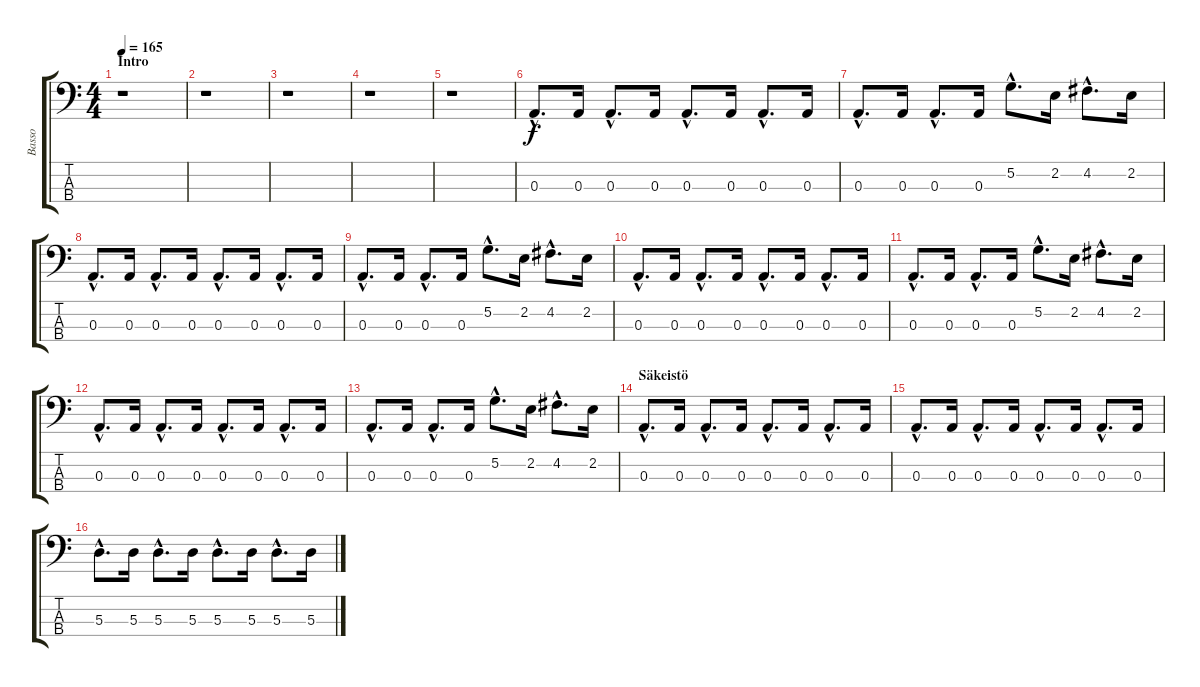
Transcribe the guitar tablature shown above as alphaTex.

\track ("Basso" "Basso") {instrument electricbassfinger}
\staff {score tabs}
\tuning (G2 D2 A1 E1) {hide}
\ts (4 4)
\section ("" "Intro")
\tempo 165
\clef f4
\ks c
r.1{dy f instrument electricbassfinger} |
r.1 |
r.1 |
r.1 |
r.1 |
0.3{hac}.8{d} 0.3.16 0.3{hac}.8{d} 0.3.16 0.3{hac}.8{d} 0.3.16 0.3{hac}.8{d} 0.3.16 |
0.3{hac}.8{d} 0.3.16 0.3{hac}.8{d} 0.3.16 5.2{hac}.8{d} 2.2.16 4.2{hac}.8{d} 2.2.16 |
0.3{hac}.8{d} 0.3.16 0.3{hac}.8{d} 0.3.16 0.3{hac}.8{d} 0.3.16 0.3{hac}.8{d} 0.3.16 |
0.3{hac}.8{d} 0.3.16 0.3{hac}.8{d} 0.3.16 5.2{hac}.8{d} 2.2.16 4.2{hac}.8{d} 2.2.16 |
0.3{hac}.8{d} 0.3.16 0.3{hac}.8{d} 0.3.16 0.3{hac}.8{d} 0.3.16 0.3{hac}.8{d} 0.3.16 |
0.3{hac}.8{d} 0.3.16 0.3{hac}.8{d} 0.3.16 5.2{hac}.8{d} 2.2.16 4.2{hac}.8{d} 2.2.16 |
0.3{hac}.8{d} 0.3.16 0.3{hac}.8{d} 0.3.16 0.3{hac}.8{d} 0.3.16 0.3{hac}.8{d} 0.3.16 |
0.3{hac}.8{d} 0.3.16 0.3{hac}.8{d} 0.3.16 5.2{hac}.8{d} 2.2.16 4.2{hac}.8{d} 2.2.16 |
\section ("" "Säkeistö")
0.3{hac}.8{d} 0.3.16 0.3{hac}.8{d} 0.3.16 0.3{hac}.8{d} 0.3.16 0.3{hac}.8{d} 0.3.16 |
0.3{hac}.8{d} 0.3.16 0.3{hac}.8{d} 0.3.16 0.3{hac}.8{d} 0.3.16 0.3{hac}.8{d} 0.3.16 |
5.3{hac}.8{d} 5.3.16 5.3{hac}.8{d} 5.3.16 5.3{hac}.8{d} 5.3.16 5.3{hac}.8{d} 5.3.16
